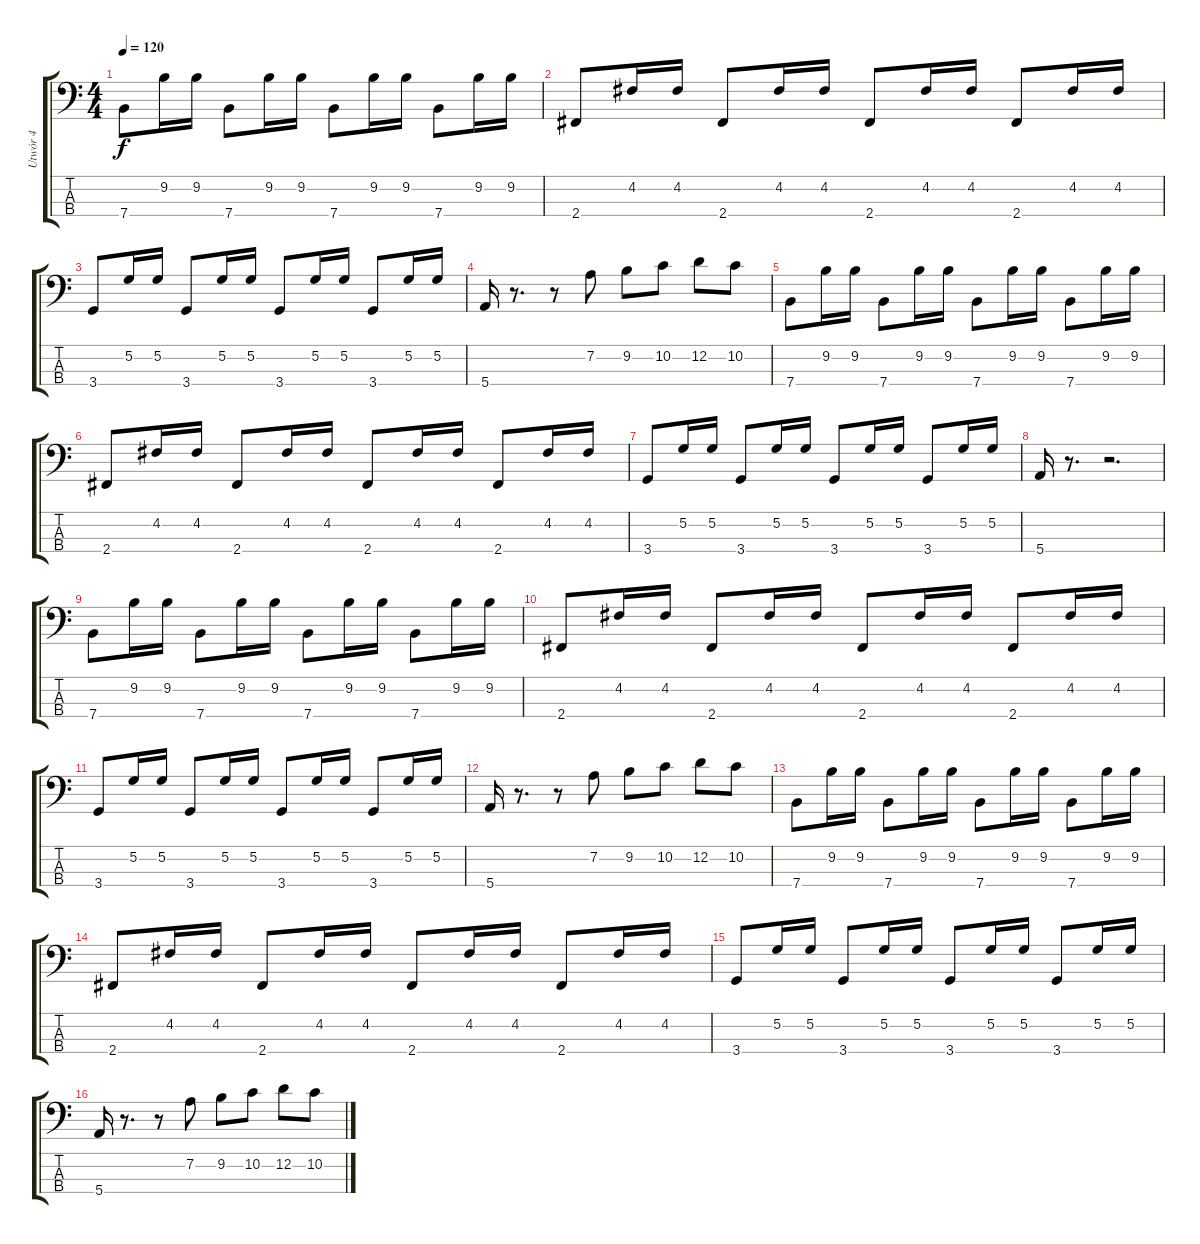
\track ("Utwór 4" "Utwór 4") {instrument synthbass1}
\staff {score tabs}
\tuning (G2 D2 A1 E1) {hide}
\ts (4 4)
\tempo 120
\clef f4
\ks c
7.4.8{dy f} 9.2.16 9.2.16 7.4.8 9.2.16 9.2.16 7.4.8 9.2.16 9.2.16 7.4.8 9.2.16 9.2.16 |
2.4.8 4.2.16 4.2.16 2.4.8 4.2.16 4.2.16 2.4.8 4.2.16 4.2.16 2.4.8 4.2.16 4.2.16 |
3.4.8 5.2.16 5.2.16 3.4.8 5.2.16 5.2.16 3.4.8 5.2.16 5.2.16 3.4.8 5.2.16 5.2.16 |
5.4.16 r.8{d} r.8 7.2.8 9.2.8 10.2.8 12.2.8 10.2.8 |
7.4.8 9.2.16 9.2.16 7.4.8 9.2.16 9.2.16 7.4.8 9.2.16 9.2.16 7.4.8 9.2.16 9.2.16 |
2.4.8 4.2.16 4.2.16 2.4.8 4.2.16 4.2.16 2.4.8 4.2.16 4.2.16 2.4.8 4.2.16 4.2.16 |
3.4.8 5.2.16 5.2.16 3.4.8 5.2.16 5.2.16 3.4.8 5.2.16 5.2.16 3.4.8 5.2.16 5.2.16 |
5.4.16 r.8{d} r.2{d} |
7.4.8 9.2.16 9.2.16 7.4.8 9.2.16 9.2.16 7.4.8 9.2.16 9.2.16 7.4.8 9.2.16 9.2.16 |
2.4.8 4.2.16 4.2.16 2.4.8 4.2.16 4.2.16 2.4.8 4.2.16 4.2.16 2.4.8 4.2.16 4.2.16 |
3.4.8 5.2.16 5.2.16 3.4.8 5.2.16 5.2.16 3.4.8 5.2.16 5.2.16 3.4.8 5.2.16 5.2.16 |
5.4.16 r.8{d} r.8 7.2.8 9.2.8 10.2.8 12.2.8 10.2.8 |
7.4.8 9.2.16 9.2.16 7.4.8 9.2.16 9.2.16 7.4.8 9.2.16 9.2.16 7.4.8 9.2.16 9.2.16 |
2.4.8 4.2.16 4.2.16 2.4.8 4.2.16 4.2.16 2.4.8 4.2.16 4.2.16 2.4.8 4.2.16 4.2.16 |
3.4.8 5.2.16 5.2.16 3.4.8 5.2.16 5.2.16 3.4.8 5.2.16 5.2.16 3.4.8 5.2.16 5.2.16 |
5.4.16 r.8{d} r.8 7.2.8 9.2.8 10.2.8 12.2.8 10.2.8
